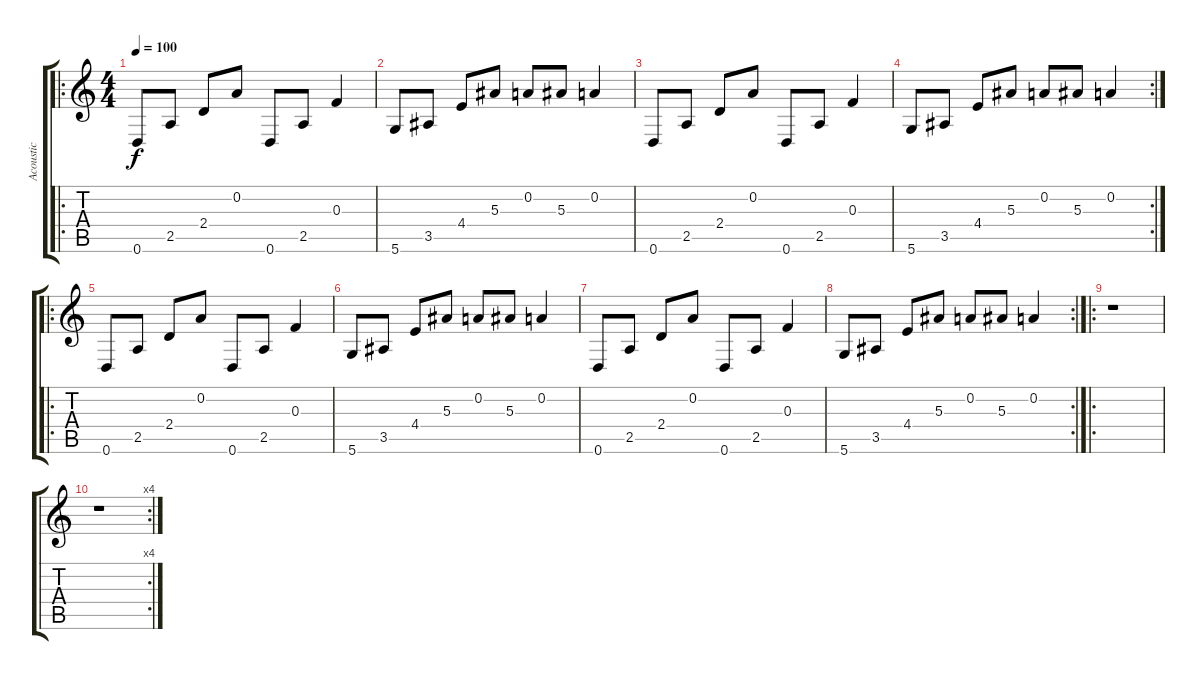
\track ("Acoustic" "Acoustic") {instrument acousticguitarnylon}
\staff {score tabs}
\tuning (D4 A3 F3 C3 G2 D2) {hide}
\ro
\ts (4 4)
\tempo 100
\clef g2
\ks c
0.6.8{dy f instrument acousticguitarnylon} 2.5.8 2.4.8 0.2.8 0.6.8 2.5.8 0.3.4 |
5.6.8 3.5.8 4.4.8 5.3.8 0.2.8 5.3.8 0.2.4 |
0.6.8 2.5.8 2.4.8 0.2.8 0.6.8 2.5.8 0.3.4 |
\rc 2
5.6.8 3.5.8 4.4.8 5.3.8 0.2.8 5.3.8 0.2.4 |
\ro
0.6.8 2.5.8 2.4.8 0.2.8 0.6.8 2.5.8 0.3.4 |
5.6.8 3.5.8 4.4.8 5.3.8 0.2.8 5.3.8 0.2.4 |
0.6.8 2.5.8 2.4.8 0.2.8 0.6.8 2.5.8 0.3.4 |
\rc 2
5.6.8 3.5.8 4.4.8 5.3.8 0.2.8 5.3.8 0.2.4 |
\ro
r.1 |
\rc 4
r.1
